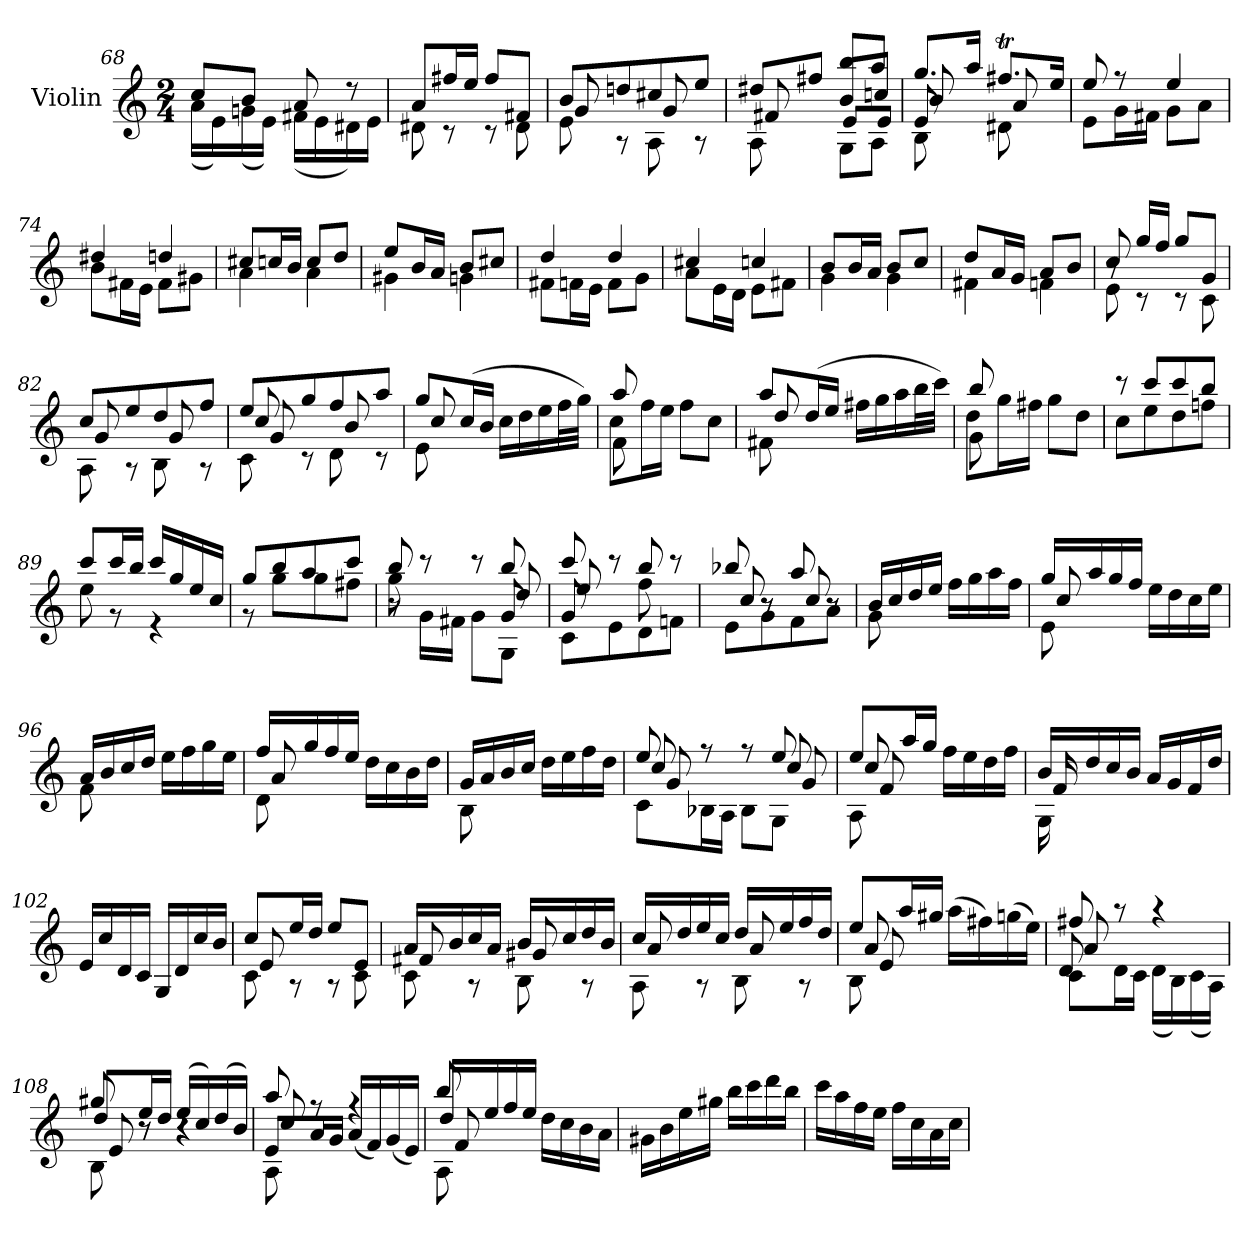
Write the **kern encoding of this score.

**kern
*part1
*staff1
*I"Violin
*I'Vln.
*clefG2
*k[]
*M2/4
=68
*^
8cc/L	(<16a\LL
.	16e\)
8b/J	(<16gn\
.	16e\JJ)
8a/	(<16f#X\LL
.	16e\
8r	16d#X\)
.	16e\JJ
=69	=69
8a/L	8d#X\
16ff#X/L	8r
16ee/JJ	.
8ff#/L	8r
8f#X/J	8d#\
=70	=70
*	*^
8b/L	8e\	8g/
8ddn/	8r	8ryy
8cc#X/	8A\	8g/
8ee/J	8r	8ryy
=71	=71	=71
*	*	*^
8dd#X/L	8A\	8f#X/	4ryy
8ff#X/J	8ryy	8ryy	.
8bb/L	8G\L	8b/L	8e/L
8aa/J	8A\J	8ccn/J	8e/J
=72	=72	=72	=72
8.gg/L	8B\	8b/	8e/
.	8ryy	8ryy	8ryy
16aa/Jk	.	.	.
8.ff#Xt/L	8d#X\	8a/	4ryy
.	8ryy	8ryy	.
16ee/Jk	.	.	.
*	*v	*v	*v
=73	=73
8ee/	8e\L
8r	16g\L
.	16f#X\JJ
4ee/	8g\L
.	8a\J
=74	=74
4dd#X/	8b\L
.	16f#X\L
.	16e\JJ
4ddn/	8f#\L
.	8g#X\J
=75	=75
8cc#X/L	4a\
16ccn/L	.
16b/JJ	.
8cc/L	4a\
8dd/J	.
=76	=76
8ee/L	4g#X\
16b/L	.
16a/JJ	.
8b/L	4gn\
8cc#X/J	.
=77	=77
4dd/	8f#X\L
.	16fn\L
.	16e\JJ
4dd/	8f\L
.	8g\J
=78	=78
4cc#X/	8a\L
.	16e\L
.	16d\JJ
4ccn/	8e\L
.	8f#X\J
=79	=79
8b/L	4g\
16b/L	.
16a/JJ	.
8b/L	4g\
8cc/J	.
=80	=80
8dd/L	4f#X\
16a/L	.
16g/JJ	.
8a/L	4fn\
8b/J	.
=81	=81
*	*^
8r	8e\	8cc/
16gg/LL	8r	8ryy
16ff/JJ	.	.
8gg/L	8r	4ryy
8g/J	8c\	.
=82	=82	=82
8cc/L	8A\	8g/
8ee/	8r	8ryy
8dd/	8B\	8g/
8ff/J	8r	8ryy
=83	=83	=83
*	*	*^
8ee/L	8c\	8cc/	8g/
8gg/	8r	8ryy	8ryy
8ff/	8d\	8b/	4ryy
8aa/J	8r	8ryy	.
*	*	*v	*v
=84	=84	=84
8gg/L	8e\	8cc/
(>16cc/L	8ryy	8ryy
16b/JJ	.	.
16cc\LL	4ryy	4ryy
16dd\	.	.
16ee\	.	.
32ff\L	.	.
32gg\JJJ)	.	.
=85	=85	=85
8aa/	8f\	8cc\L
8ryy	8ryy	16ff\L
.	.	16ee\JJ
4ryy	4ryy	8ff\L
.	.	8cc\J
=86	=86	=86
8aa/L	8f#X\	8dd/
(>16dd/L	8ryy	8ryy
16ee/JJ	.	.
16ff#X\LL	4ryy	4ryy
16gg\	.	.
16aa\	.	.
32bb\L	.	.
32ccc\JJJ)	.	.
=87	=87	=87
8bb/	8g\	8dd\L
8ryy	8ryy	16gg\L
.	.	16ff#X\JJ
4ryy	4ryy	8gg\L
.	.	8dd\J
*	*v	*v
=88	=88
8r	8cc\L
8ccc/L	8ee\
8ccc/	8dd\
8bb/J	8ffn\J
=89	=89
8ccc/L	8ee\
16ccc/L	8r
16bb/JJ	.
16ccc/LL	4r
16gg/	.
16ee/	.
16cc/JJ	.
=90	=90
8gg/L	8r
8bb/	8gg\L
8aa/	8gg\
8ccc/J	8ff#X\J
=91	=91
*^	*^
8bb/	8r	8gg\	4ryy
8r	16g\LL	8ryy	.
.	16f#X\JJ	.	.
8r	8g\L	8ryy	8ryy
8bb/	8G\J	8dd/	8g/
=92	=92	=92	=92
8ccc/	8c\L	8ee/	8g/
8r	8e\	8ryy	8ryy
8bb/	8d\	8ff\	4ryy
8r	8fn\J	8ryy	.
*	*	*v	*v
=93	=93	=93
8bb-X/	8e\L	8cc/
8r	8g\	8r
8aa/	8f\	8cc/
8r	8a\J	8r
*	*v	*v
=94	=94
16b/LL	8g\
16cc/	.
16dd/	8ryy
16ee/JJ	.
16ff\LL	4ryy
16gg\	.
16aa\	.
16ff\JJ	.
=95	=95
*	*^
16gg/LL	8e\	8cc/
16aa/	.	.
16gg/	8ryy	8ryy
16ff/JJ	.	.
16ee\LL	4ryy	4ryy
16dd\	.	.
16cc\	.	.
16ee\JJ	.	.
*	*v	*v
=96	=96
16a/LL	8f\
16b/	.
16cc/	8ryy
16dd/JJ	.
16ee\LL	4ryy
16ff\	.
16gg\	.
16ee\JJ	.
=97	=97
*	*^
16ff/LL	8d\	8a/
16gg/	.	.
16ff/	8ryy	8ryy
16ee/JJ	.	.
16dd\LL	4ryy	4ryy
16cc\	.	.
16b\	.	.
16dd\JJ	.	.
*	*v	*v
=98	=98
16g/LL	8B\
16a/	.
16b/	8ryy
16cc/JJ	.
16dd\LL	4ryy
16ee\	.
16ff\	.
16dd\JJ	.
=99	=99
*^	*^
8ee/	8c\L	8cc/	8g/
8r	16B-X\L	8ryy	8ryy
.	16A\JJ	.	.
8r	8B-\L	8ryy	8ryy
8ee/	8G\J	8cc/	8g/
=100	=100	=100	=100
8ee/L	8A\	8cc/	8f/
16aa/L	8ryy	8ryy	8ryy
16gg/JJ	.	.	.
16ff\LL	4ryy	4ryy	4ryy
16ee\	.	.	.
16dd\	.	.	.
16ff\JJ	.	.	.
*	*	*v	*v
=101	=101	=101
16b/LL	16G\	16f/
16dd/	16ryy	16ryy
16cc/	8ryy	8ryy
16b/JJ	.	.
16a/LL	4ryy	4ryy
16g/	.	.
16f/	.	.
16dd/JJ	.	.
*v	*v	*v
=102
16e/LL
16cc/
16d/
16c/JJ
16G/LL
16d/
16cc/
16b/JJ
=103
*^
*	*^
8cc/L	8c\	8e/
16ee/L	8r	8ryy
16dd/JJ	.	.
8ee/L	8r	8ryy
8e/J	8c\	8ryy
=104	=104	=104
16a/LL	8c\	8f#X/
16b/	.	.
16cc/	8r	8ryy
16a/JJ	.	.
16b/LL	8B\	8g#X/
16cc/	.	.
16dd/	8r	8ryy
16b/JJ	.	.
=105	=105	=105
16cc/LL	8A\	8a/
16dd/	.	.
16ee/	8r	8ryy
16cc/JJ	.	.
16dd/LL	8B\	8a/
16ee/	.	.
16ff/	8r	8ryy
16dd/JJ	.	.
=106	=106	=106
*	*	*^
8ee/L	8B\	8a/	8e/
16aa/L	8ryy	8ryy	8ryy
16gg#X/JJ	.	.	.
(>16aa\LL	4ryy	4ryy	4ryy
16ff#X\)	.	.	.
(>16ggn\	.	.	.
16ee\JJ)	.	.	.
=107	=107	=107	=107
8ff#X/	8c\L	8a/	8d/
8r	16d\L	8ryy	8ryy
.	16c\JJ	.	.
4r	(<16d\LL	4ryy	4ryy
.	16B\)	.	.
.	(<16c\	.	.
.	16A\JJ)	.	.
=108	=108	=108	=108
8gg#X/	8B\	8dd/L	8e/
8ryy	8r	16ee/L	8r
.	.	16dd/JJ	.
4ryy	4r	(>16ee/LL	4r
.	.	16cc/)	.
.	.	(>16dd/	.
.	.	16b/JJ)	.
=109	=109	=109	=109
8aa/	8A\	8cc/	8e/L
8ryy	8ryy	8r	16a/L
.	.	.	16g/JJ
4ryy	4ryy	4r	(>16a/LL
.	.	.	16f/)
.	.	.	(>16g/
.	.	.	16e/JJ)
=110	=110	=110	=110
8bb/	8A\	16dd/LL	8f/
.	.	16ee/	.
8ryy	8ryy	16ff/	8ryy
.	.	16ee/JJ	.
4ryy	4ryy	16dd\LL	4ryy
.	.	16cc\	.
.	.	16b\	.
.	.	16a\JJ	.
*v	*v	*v	*v
=111
16g#X\LL
16b\
16ee\
16gg#X\JJ
16bb\LL
16ccc\
16ddd\
16bb\JJ
=112
16ccc\LL
16aa\
16ff\
16ee\JJ
16ff\LL
16cc\
16a\
16cc\JJ
=
*-
